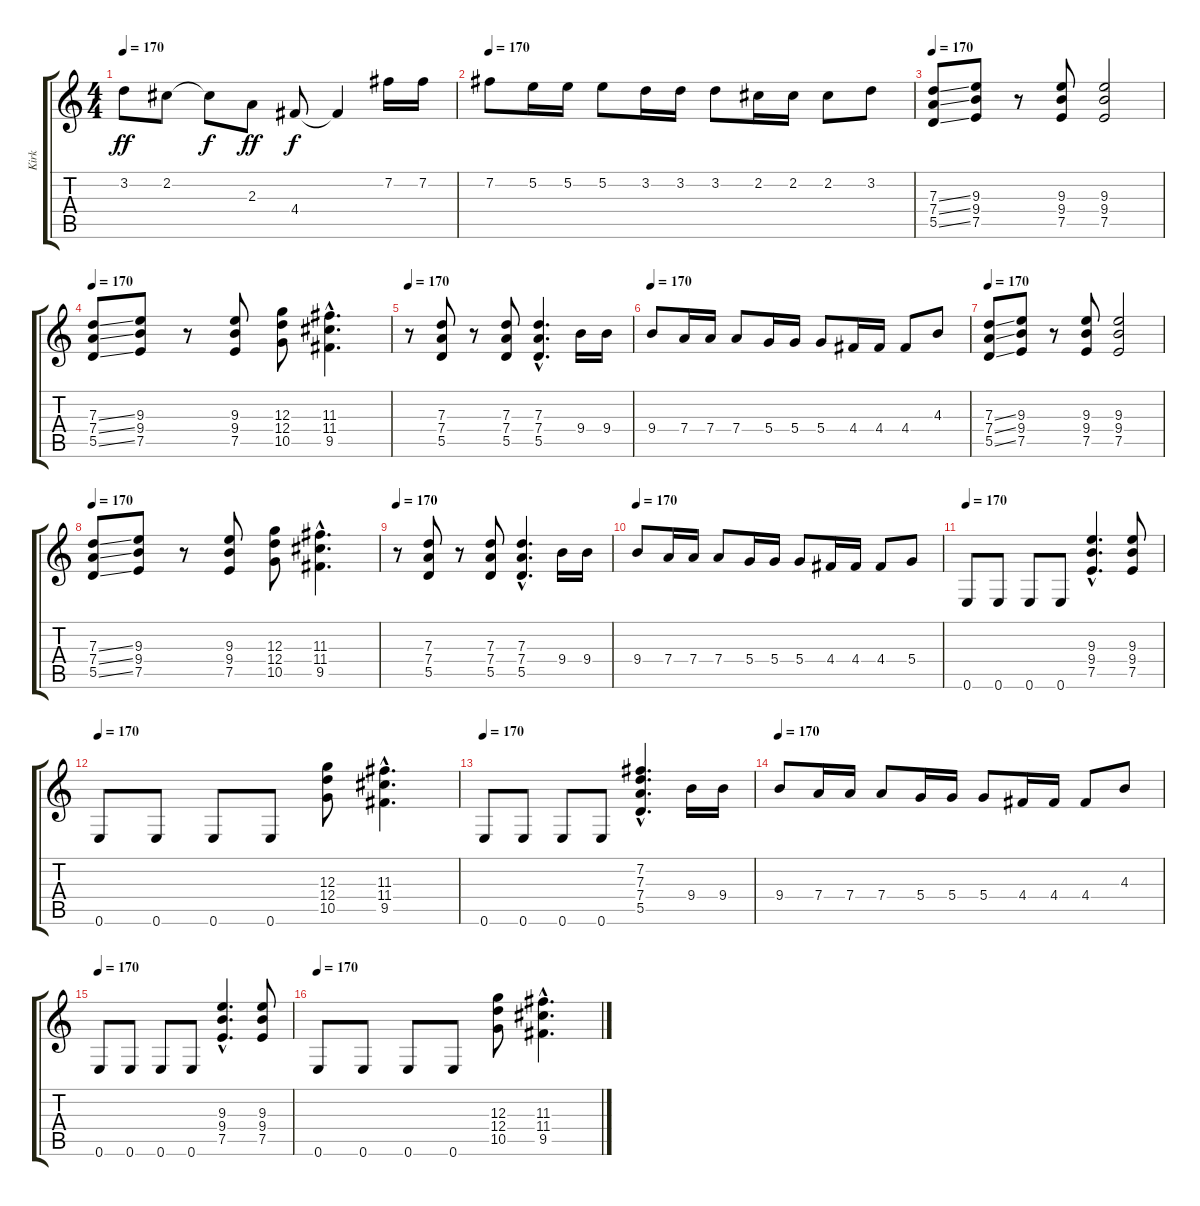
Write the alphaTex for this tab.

\track ("Kirk" "Kirk") {instrument distortionguitar}
\staff {score tabs}
\tuning (E4 B3 G3 D3 A2 E2) {hide}
\ts (4 4)
\tempo 170
\clef g2
\ks c
3.2.8{dy ff} 2.2.8 2.2{t}.8{dy f} 2.3.8{dy ff} 4.4.8{dy f} 4.4{t}.4 7.2.16 7.2.16 |
\tempo 170
7.2.8 5.2.16 5.2.16 5.2.8 3.2.16 3.2.16 3.2.8 2.2.16 2.2.16 2.2.8 3.2.8 |
\tempo 170
(7.3{ss} 7.4{ss} 5.5{ss}).8 (9.3 9.4 7.5).8 r.8 (9.3 9.4 7.5).8 (9.3 9.4 7.5).2 |
\tempo 170
(7.3{ss} 7.4{ss} 5.5{ss}).8 (9.3 9.4 7.5).8 r.8 (9.3 9.4 7.5).8 (12.3 12.4 10.5).8 (11.3{hac} 11.4{hac} 9.5{hac}).4{d} |
\tempo 170
r.8 (7.3 7.4 5.5).8 r.8 (7.3 7.4 5.5).8 (7.3{hac} 7.4{hac} 5.5{hac}).4{d} 9.4.16 9.4.16 |
\tempo 170
9.4.8 7.4.16 7.4.16 7.4.8 5.4.16 5.4.16 5.4.8 4.4.16 4.4.16 4.4.8 4.3.8 |
\tempo 170
(7.3{ss} 7.4{ss} 5.5{ss}).8 (9.3 9.4 7.5).8 r.8 (9.3 9.4 7.5).8 (9.3 9.4 7.5).2 |
\tempo 170
(7.3{ss} 7.4{ss} 5.5{ss}).8 (9.3 9.4 7.5).8 r.8 (9.3 9.4 7.5).8 (12.3 12.4 10.5).8 (11.3{hac} 11.4{hac} 9.5{hac}).4{d} |
\tempo 170
r.8 (7.3 7.4 5.5).8 r.8 (7.3 7.4 5.5).8 (7.3{hac} 7.4{hac} 5.5{hac}).4{d} 9.4.16 9.4.16 |
\tempo 170
9.4.8 7.4.16 7.4.16 7.4.8 5.4.16 5.4.16 5.4.8 4.4.16 4.4.16 4.4.8 5.4.8 |
\tempo 170
0.6.8 0.6.8 0.6.8 0.6.8 (9.3{hac} 9.4{hac} 7.5{hac}).4{d} (9.3 9.4 7.5).8 |
\tempo 170
0.6.8 0.6.8 0.6.8 0.6.8 (12.3 12.4 10.5).8 (11.3{hac} 11.4{hac} 9.5{hac}).4{d} |
\tempo 170
0.6.8 0.6.8 0.6.8 0.6.8 (7.2{hac} 7.3{hac} 7.4{hac} 5.5{hac}).4{d} 9.4.16 9.4.16 |
\tempo 170
9.4.8 7.4.16 7.4.16 7.4.8 5.4.16 5.4.16 5.4.8 4.4.16 4.4.16 4.4.8 4.3.8 |
\tempo 170
0.6.8 0.6.8 0.6.8 0.6.8 (9.3{hac} 9.4{hac} 7.5{hac}).4{d} (9.3 9.4 7.5).8 |
\tempo 170
0.6.8 0.6.8 0.6.8 0.6.8 (12.3 12.4 10.5).8 (11.3{hac} 11.4{hac} 9.5{hac}).4{d}
